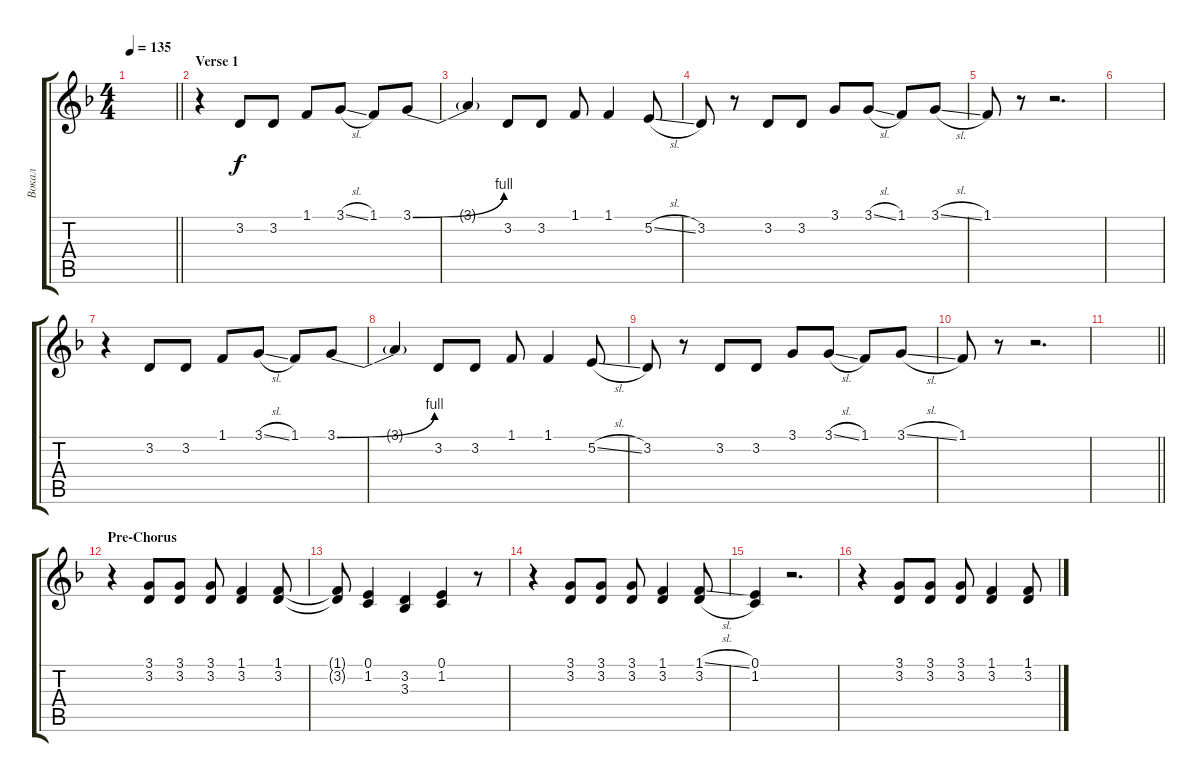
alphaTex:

\track ("Вокал" "Вокал") {instrument trumpet}
\staff {score tabs}
\tuning (E4 B3 G3 D3 A2 E2) {hide}
\ts (4 4)
\tempo 135
\clef g2
\barLineRight lightlight
\ks dminor
|
\section ("" "Verse 1")
r.4 3.2.8 3.2.8 1.1.8 3.1{sl}.8 1.1.8 3.1{be (bend 0 0 60 4)}.8 |
3.1{t}.4 3.2.8 3.2.8 1.1.8 1.1.4 5.2{sl}.8 |
3.2.8 r.8 3.2.8 3.2.8 3.1.8 3.1{sl}.8 1.1.8 3.1{sl}.8 |
1.1.8 r.8 r.2{d} |
|
r.4 3.2.8 3.2.8 1.1.8 3.1{sl}.8 1.1.8 3.1{be (bend 0 0 60 4)}.8 |
3.1{t}.4 3.2.8 3.2.8 1.1.8 1.1.4 5.2{sl}.8 |
3.2.8 r.8 3.2.8 3.2.8 3.1.8 3.1{sl}.8 1.1.8 3.1{sl}.8 |
1.1.8 r.8 r.2{d} |
\barLineRight lightlight
|
\section ("" "Pre-Chorus")
r.4 (3.1 3.2).8 (3.1 3.2).8 (3.1 3.2).8 (1.1 3.2).4 (1.1 3.2).8 |
(1.1{t} 3.2{t}).8 (0.1 1.2).4 (3.2 3.3).4 (0.1 1.2).4 r.8 |
r.4 (3.1 3.2).8 (3.1 3.2).8 (3.1 3.2).8 (1.1 3.2).4 (1.1{sl} 3.2{h}).8 |
(0.1 1.2).4 r.2{d} |
r.4 (3.1 3.2).8 (3.1 3.2).8 (3.1 3.2).8 (1.1 3.2).4 (1.1 3.2).8
